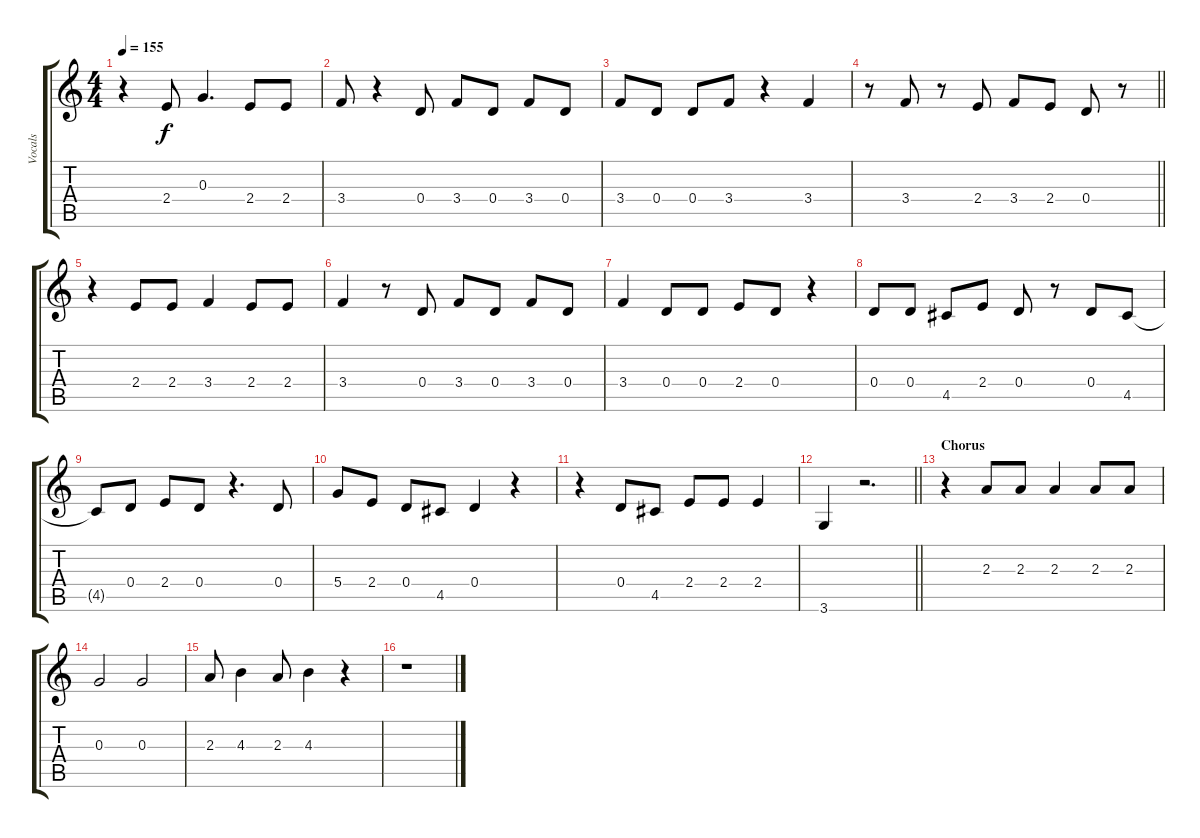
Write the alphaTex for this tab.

\track ("Vocals" "Vocals") {instrument acousticguitarnylon}
\staff {score tabs}
\tuning (E4 B3 G3 D3 A2 E2) {hide}
\ts (4 4)
\tempo 155
\clef g2
\ks c
r.4{dy f} 2.4.8 0.3.4{d} 2.4.8 2.4.8 |
3.4.8 r.4 0.4.8 3.4.8 0.4.8 3.4.8 0.4.8 |
3.4.8 0.4.8 0.4.8 3.4.8 r.4 3.4.4 |
\barLineRight lightlight
r.8 3.4.8 r.8 2.4.8 3.4.8 2.4.8 0.4.8 r.8 |
r.4 2.4.8 2.4.8 3.4.4 2.4.8 2.4.8 |
3.4.4 r.8 0.4.8 3.4.8 0.4.8 3.4.8 0.4.8 |
3.4.4 0.4.8 0.4.8 2.4.8 0.4.8 r.4 |
0.4.8 0.4.8 4.5.8 2.4.8 0.4.8 r.8 0.4.8 4.5.8 |
4.5{t}.8 0.4.8 2.4.8 0.4.8 r.4{d} 0.4.8 |
5.4.8 2.4.8 0.4.8 4.5.8 0.4.4 r.4 |
r.4 0.4.8 4.5.8 2.4.8 2.4.8 2.4.4 |
\barLineRight lightlight
3.6.4 r.2{d} |
\section ("" "Chorus")
r.4 2.3.8 2.3.8 2.3.4 2.3.8 2.3.8 |
0.3.2 0.3.2 |
2.3.8 4.3.4 2.3.8 4.3.4 r.4 |
r.1
